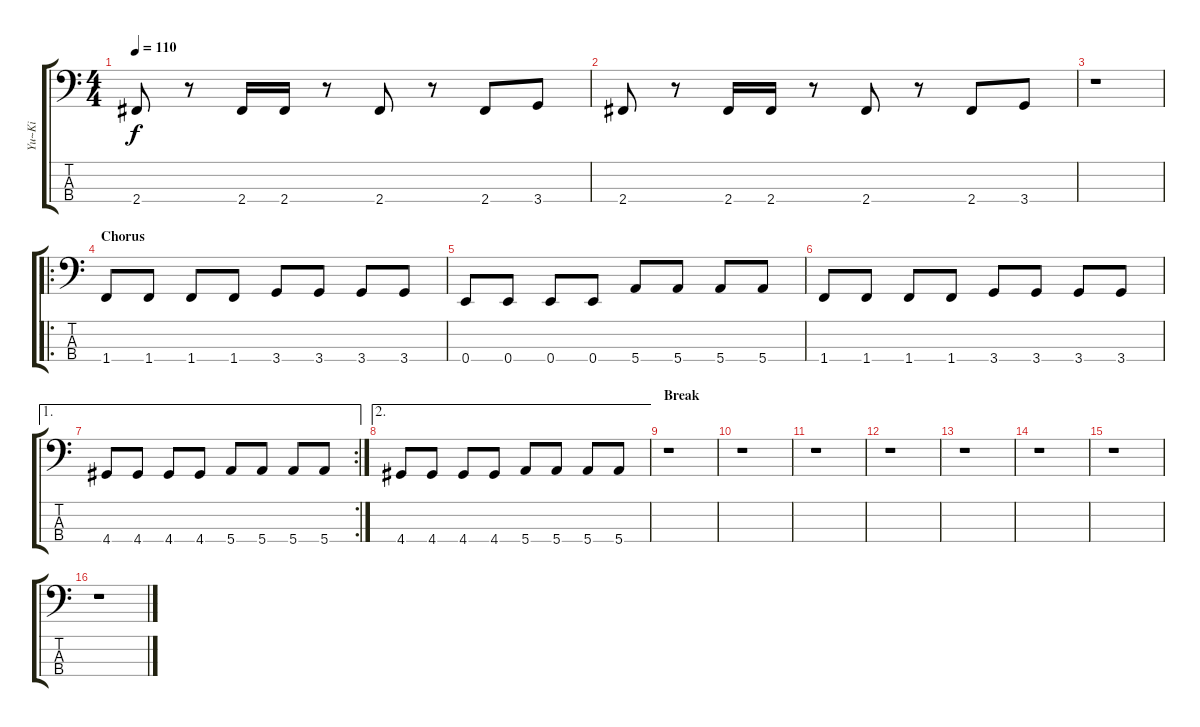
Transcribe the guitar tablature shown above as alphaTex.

\track ("Yu~Ki" "Yu~Ki") {instrument electricbasspick}
\staff {score tabs}
\tuning (G2 D2 A1 E1) {hide}
\ts (4 4)
\tempo 110
\clef f4
\ks c
2.4.8{dy f} r.8 2.4.16 2.4.16 r.8 2.4.8 r.8 2.4.8 3.4.8 |
2.4.8 r.8 2.4.16 2.4.16 r.8 2.4.8 r.8 2.4.8 3.4.8 |
r.1 |
\ro
\section ("" "Chorus")
1.4.8 1.4.8 1.4.8 1.4.8 3.4.8 3.4.8 3.4.8 3.4.8 |
0.4.8 0.4.8 0.4.8 0.4.8 5.4.8 5.4.8 5.4.8 5.4.8 |
1.4.8 1.4.8 1.4.8 1.4.8 3.4.8 3.4.8 3.4.8 3.4.8 |
\ae 1
\rc 2
4.4.8 4.4.8 4.4.8 4.4.8 5.4.8 5.4.8 5.4.8 5.4.8 |
\ae 2
4.4.8 4.4.8 4.4.8 4.4.8 5.4.8 5.4.8 5.4.8 5.4.8 |
\section ("" "Break")
r.1 |
r.1 |
r.1 |
r.1 |
r.1 |
r.1 |
r.1 |
r.1
